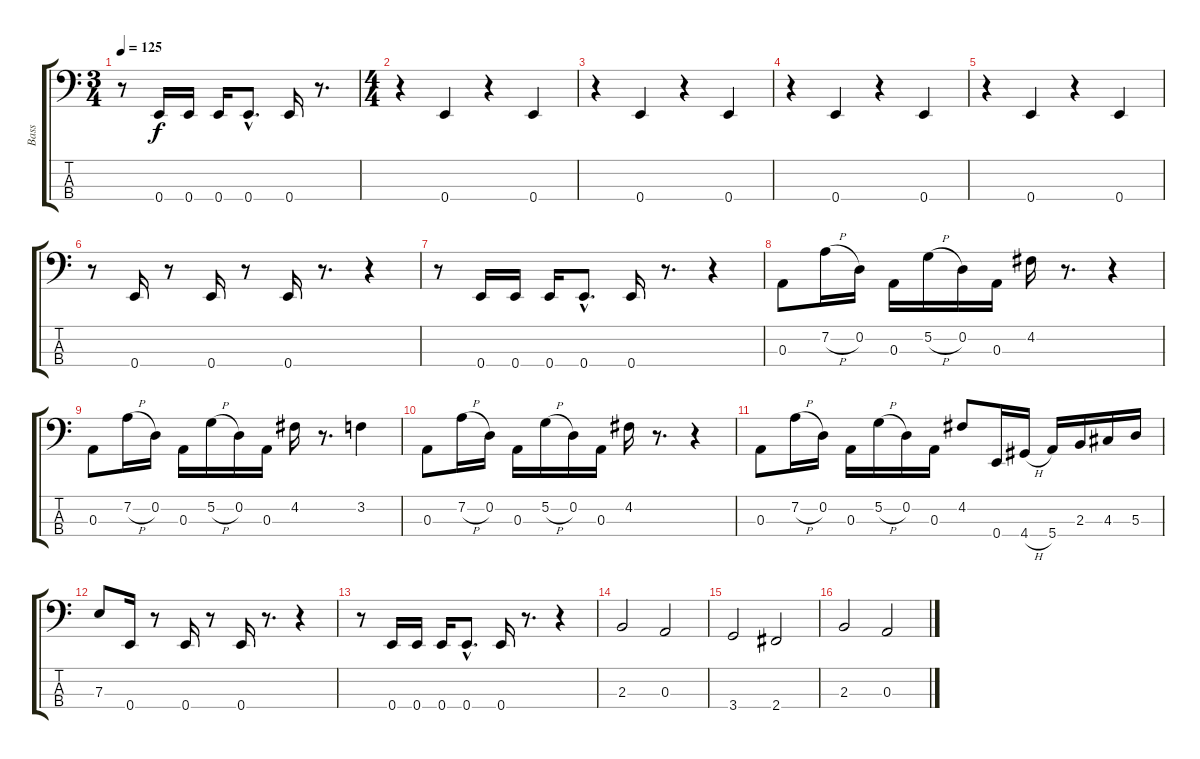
\track ("Bass" "Bass") {instrument electricbasspick}
\staff {score tabs}
\tuning (G2 D2 A1 E1) {hide}
\ts (3 4)
\tempo 125
\clef f4
\ks c
r.8{dy f} 0.4.16 0.4.16 0.4.16 0.4{hac}.8{d} 0.4.16 r.8{d} |
\ts (4 4)
r.4 0.4.4 r.4 0.4.4 |
r.4 0.4.4 r.4 0.4.4 |
r.4 0.4.4 r.4 0.4.4 |
r.4 0.4.4 r.4 0.4.4 |
r.8 0.4.16 r.8 0.4.16 r.8 0.4.16 r.8{d} r.4 |
r.8 0.4.16 0.4.16 0.4.16 0.4{hac}.8{d} 0.4.16 r.8{d} r.4 |
0.3.8 7.2{h}.16 0.2.16 0.3.16 5.2{h}.16 0.2.16 0.3.16 4.2.16 r.8{d} r.4 |
0.3.8 7.2{h}.16 0.2.16 0.3.16 5.2{h}.16 0.2.16 0.3.16 4.2.16 r.8{d} 3.2.4 |
0.3.8 7.2{h}.16 0.2.16 0.3.16 5.2{h}.16 0.2.16 0.3.16 4.2.16 r.8{d} r.4 |
0.3.8 7.2{h}.16 0.2.16 0.3.16 5.2{h}.16 0.2.16 0.3.16 4.2.8 0.4.16 4.4{h}.16 5.4.16 2.3.16 4.3.16 5.3.16 |
7.3.8 0.4.16 r.8 0.4.16 r.8 0.4.16 r.8{d} r.4 |
r.8 0.4.16 0.4.16 0.4.16 0.4{hac}.8{d} 0.4.16 r.8{d} r.4 |
2.3.2 0.3.2 |
3.4.2 2.4.2 |
2.3.2 0.3.2
